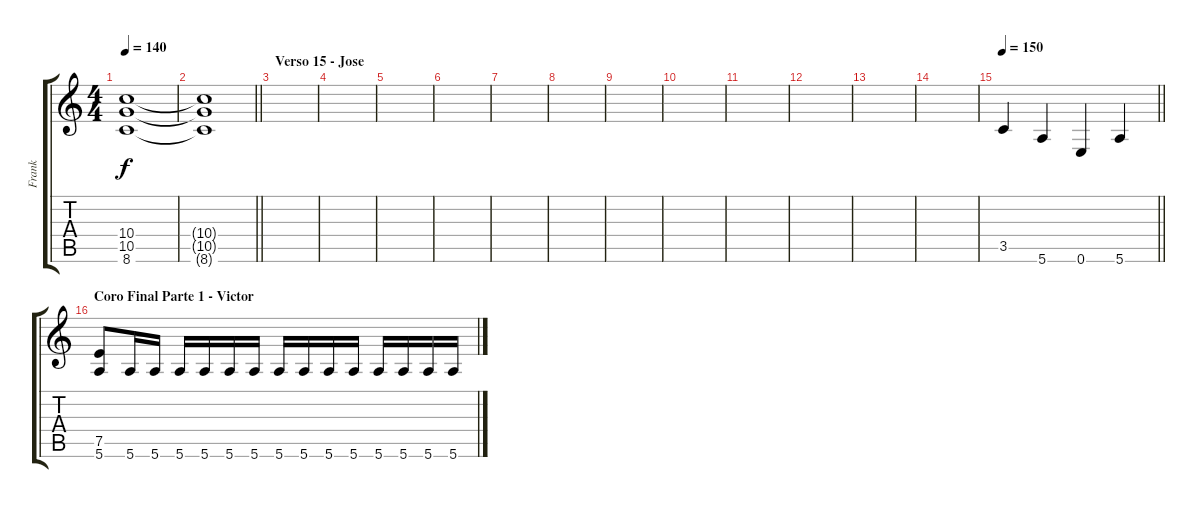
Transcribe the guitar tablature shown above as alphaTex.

\track ("Frank" "Frank") {instrument acousticguitarsteel}
\staff {score tabs}
\tuning (E4 B3 G3 D3 A2 E2) {hide}
\ts (4 4)
\tempo 140
\clef g2
\ks c
(10.4{t} 10.5{t} 8.6{t}).1{dy f} |
\barLineRight lightlight
(10.4{t} 10.5{t} 8.6{t}).1 |
\section ("" "Verso 15 - Jose")
|
|
|
|
|
|
|
|
|
|
|
|
\tempo 150
\barLineRight lightlight
3.5.4{volume 15} 5.6.4 0.6.4 5.6.4 |
\section ("" "Coro Final Parte 1 - Victor")
(7.5 5.6).8 5.6.16 5.6.16 5.6.16 5.6.16 5.6.16 5.6.16 5.6.16 5.6.16 5.6.16 5.6.16 5.6.16 5.6.16 5.6.16 5.6.16
